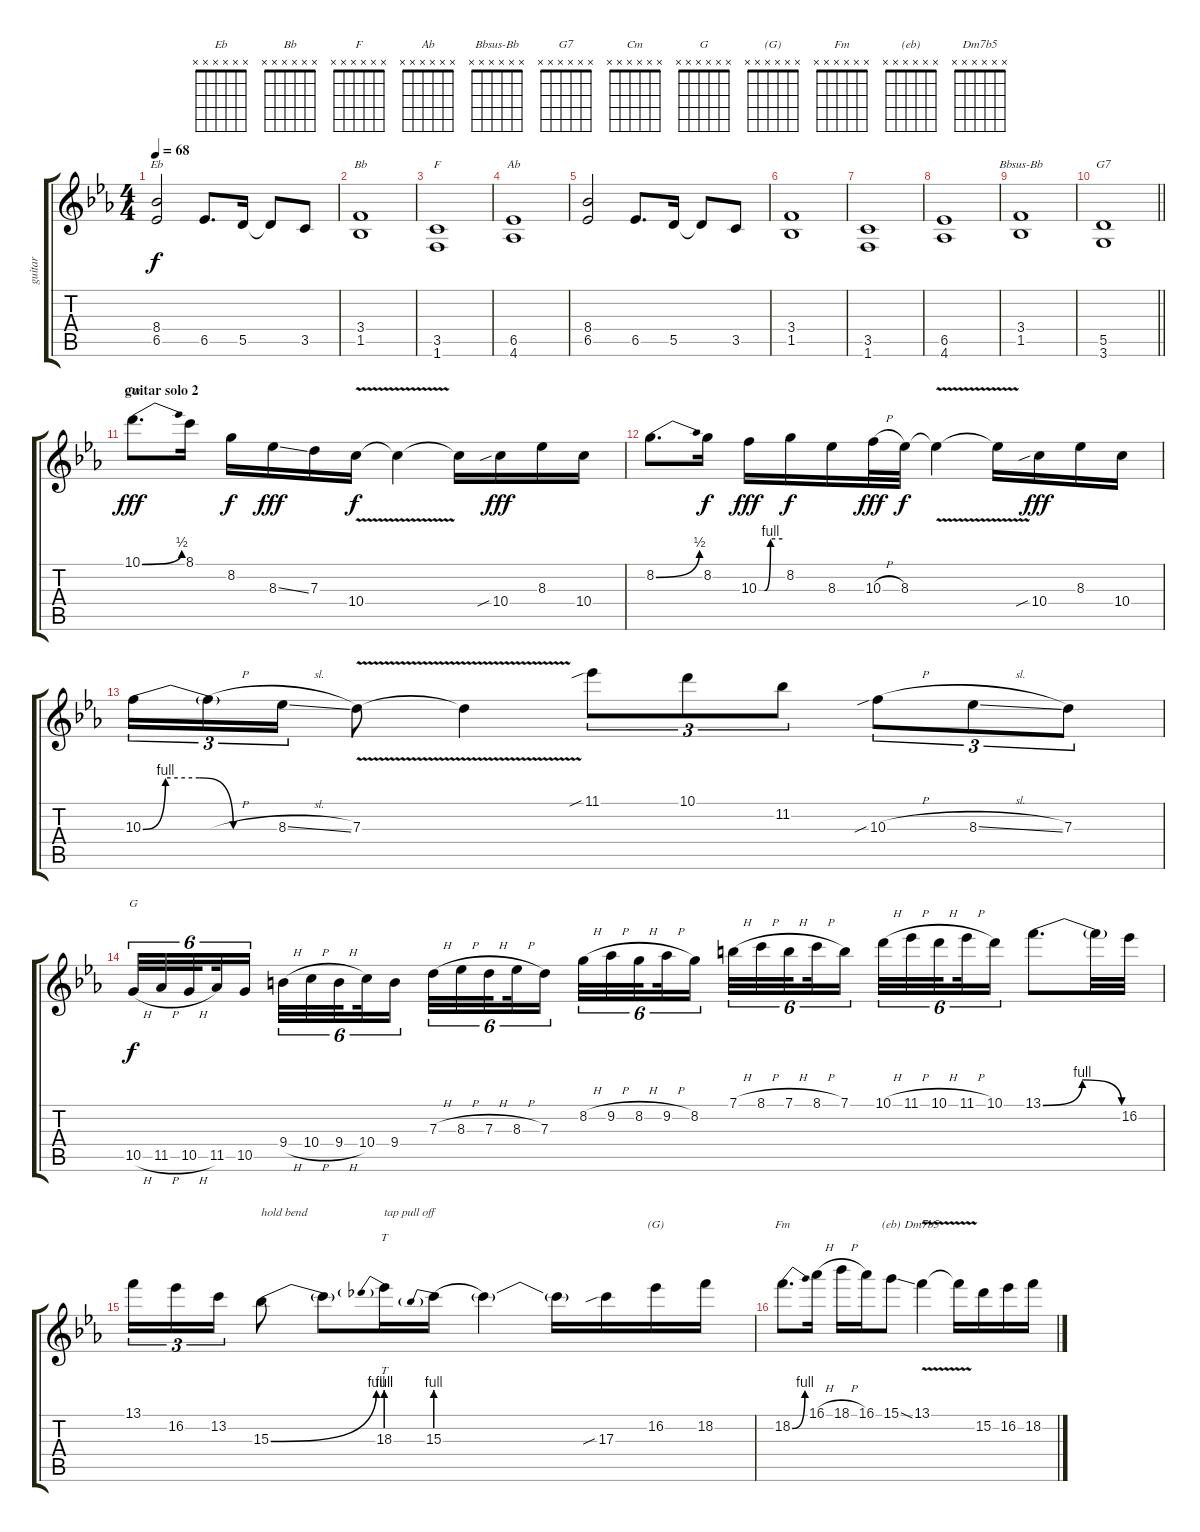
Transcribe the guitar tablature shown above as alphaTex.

\track ("guitar" "guitar") {instrument overdrivenguitar}
\staff {score tabs}
\tuning (E4 B3 G3 D3 A2 E2) {hide}
\chord ("Eb" x x x x x x)
\chord ("Bb" x x x x x x)
\chord ("F" x x x x x x)
\chord ("Ab" x x x x x x)
\chord ("Bbsus-Bb" x x x x x x)
\chord ("G7" x x x x x x)
\chord ("Cm" x x x x x x)
\chord ("G" x x x x x x)
\chord ("(G)" x x x x x x)
\chord ("Fm" x x x x x x)
\chord ("(eb)" x x x x x x)
\chord ("Dm7b5" x x x x x x)
\ts (4 4)
\tempo 68
\clef g2
\ks cminor
(8.4 6.5).2{ch "Eb" dy f} 6.5.8{d} 5.5.16 5.5{t}.8 3.5.8 |
(3.4 1.5).1{ch "Bb"} |
(3.5 1.6).1{ch "F"} |
(6.5 4.6).1{ch "Ab"} |
(8.4 6.5).2 6.5.8{d} 5.5.16 5.5{t}.8 3.5.8 |
(3.4 1.5).1 |
(3.5 1.6).1 |
(6.5 4.6).1 |
(3.4 1.5).1{ch "Bbsus-Bb"} |
\barLineRight lightlight
(5.5 3.6).1{ch "G7"} |
\section ("" "guitar solo 2")
10.1{be (bend 0 0 60 2)}.8{d ch "Cm" dy fff} 8.1.16 8.2.16{dy f} 8.3{ss}.16{dy fff} 7.3.16 10.4{v}.16{dy f} 10.4{t}.4 10.4{t}.16 10.4{sib}.16{dy fff} 8.3.16 10.4.16 |
8.2{be (bend 0 0 60 2)}.8{d} 8.2.16{dy f} 10.3{be (custom 0 0 15 0 30 4 60 4)}.16{dy fff} 8.2.16{dy f} 8.3.16 10.3{h}.32{dy fff} 8.3.32{dy f} 8.3{v t}.4 8.3{t}.16 10.4{sib}.16{dy fff} 8.3.16 10.4.16 |
10.3{be (custom 0 0 10 4 25 4 40 0 60 0)}.16{tu (3 2)} 10.3{h t}.16{tu (3 2)} 8.3{sl}.16{tu (3 2)} 7.3{v}.8 7.3{t}.4 11.1{sib}.8{tu (3 2)} 10.1.8{tu (3 2)} 11.2.8{tu (3 2)} 10.3{sib h}.8{tu (3 2)} 8.3{sl}.8{tu (3 2)} 7.3.8{tu (3 2)} |
10.5{h}.32{tu (6 4) ch "G" dy f} 11.5{h}.32{tu (6 4)} 10.5{h}.32{tu (6 4) beam splitsecondary} 11.5.32{tu (6 4)} 10.5.16{tu (6 4) beam splitsecondary} 9.4{h}.32{tu (6 4)} 10.4{h}.32{tu (6 4)} 9.4{h}.32{tu (6 4) beam splitsecondary} 10.4.32{tu (6 4)} 9.4.16{tu (6 4)} 7.3{h}.32{tu (6 4)} 8.3{h}.32{tu (6 4)} 7.3{h}.32{tu (6 4) beam splitsecondary} 8.3{h}.32{tu (6 4)} 7.3.16{tu (6 4) beam splitsecondary} 8.2{h}.32{tu (6 4)} 9.2{h}.32{tu (6 4)} 8.2{h}.32{tu (6 4) beam splitsecondary} 9.2{h}.32{tu (6 4)} 8.2.16{tu (6 4)} 7.1{h}.32{tu (6 4)} 8.1{h}.32{tu (6 4)} 7.1{h}.32{tu (6 4) beam splitsecondary} 8.1{h}.32{tu (6 4)} 7.1.16{tu (6 4) beam splitsecondary} 10.1{h}.32{tu (6 4)} 11.1{h}.32{tu (6 4)} 10.1{h}.32{tu (6 4) beam splitsecondary} 11.1{h}.32{tu (6 4)} 10.1.16{tu (6 4)} 13.1{be (bendrelease 0 0 25 4 40 4 60 0)}.8{d} 13.1{t}.32 16.2.32 |
13.1.16{tu (3 2)} 16.2.16{tu (3 2)} 13.2.16{tu (3 2)} 15.3{be (bend 0 0 60 4)}.8{txt "hold bend"} 15.3{t}.8 18.3{be (prebend 0 4 60 4)}.16{tt txt "tap pull off"} 15.3{be (prebend 0 4 60 4)}.16 15.3{t}.4 15.3{t}.16 17.3{sib}.16 16.2.16{ch "(G)"} 18.2.16 |
18.2{be (bend 0 0 60 4)}.8{d ch "Fm"} 16.1{h}.16 18.1{h}.16 16.1.16 15.1{ss}.8{ch "(eb)"} 13.1{v}.4{ch "Dm7b5"} 13.1{t}.16 15.2.16 16.2.16 18.2.16
